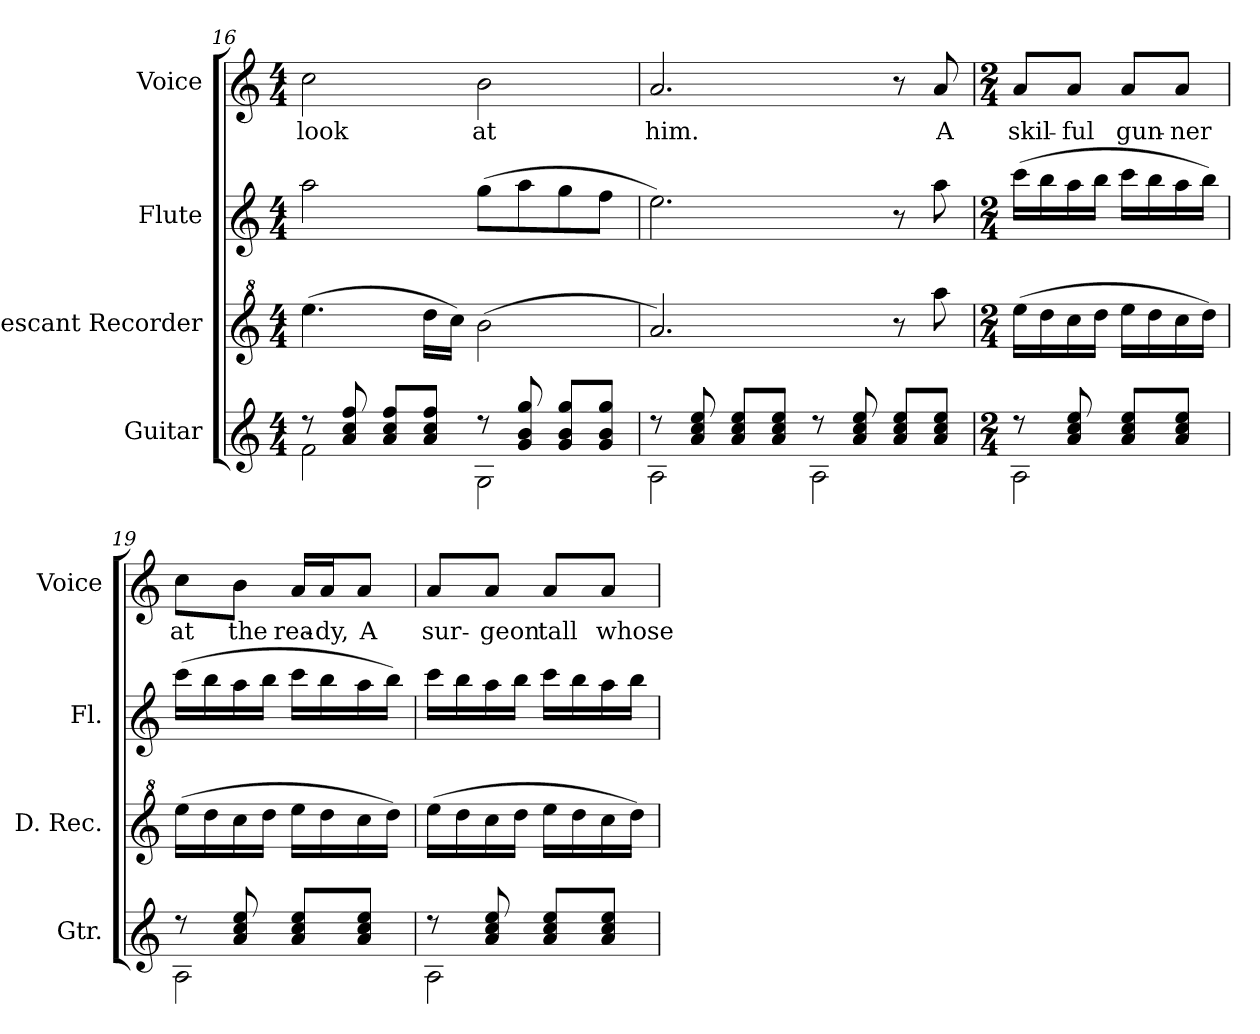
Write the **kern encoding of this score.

**kern	**kern	**kern	**kern	**text
*part4	*part3	*part2	*part1	*part1
*staff4	*staff3	*staff2	*staff1	*staff1
*I"Guitar	*I"Descant Recorder	*I"Flute	*I"Voice	*
*I'Gtr.	*I'D. Rec.	*I'Fl.	*I'Voice	*
*clefG2	*clefG^2	*clefG2	*clefG2	*
*ITrd7c12	*ITrd-7c-12	*	*	*
*k[]	*k[]	*k[]	*k[]	*
*C:	*C:	*C:	*C:	*
*M4/4	*M4/4	*M4/4	*M4/4	*
=16	=16	=16	=16	=16
*^	*	*	*	*
!	!	!	!	!	!LO:LY:b:color=#000000
8r	2Fi\	(4.eeeei\	2aai\	2cci\	look
8Ai/ 8ci 8fi	.	.	.	.	.
8Ai/ 8ci 8fiL	.	.	.	.	.
8Ai/ 8ci 8fiJ	.	16ddddi\LL	.	.	.
.	.	16cccci\JJ)	.	.	.
!	!	!	!	!	!LO:LY:b:color=#000000
8r	2GGi\	(2bbbi\	(8ggi\L	2bi\	at
8Gi/ 8Bi 8gi	.	.	8aai\	.	.
8Gi/ 8Bi 8giL	.	.	8ggi\	.	.
8Gi/ 8Bi 8giJ	.	.	8ffi\J	.	.
!!LO:PB:g=z
=17	=17	=17	=17	=17	=17
!	!	!	!	!	!LO:LY:b:color=#000000
8r	2AAi\	2.aaai/)	2.eei\)	2.ai/	him.
8Ai/ 8ci 8ei	.	.	.	.	.
8Ai/ 8ci 8eiL	.	.	.	.	.
8Ai/ 8ci 8eiJ	.	.	.	.	.
8r	2AAi\	.	.	.	.
8Ai/ 8ci 8ei	.	.	.	.	.
8Ai/ 8ci 8eiL	.	8r	8r	8r	.
!	!	!	!	!	!LO:LY:b:color=#000000
8Ai/ 8ci 8eiJ	.	8aaaai\	8aai\	8ai/	A
=18	=18	=18	=18	=18	=18
*M2/4	*	*M2/4	*M2/4	*M2/4	*
!	!	!	!	!	!LO:LY:b:color=#000000
8r	2AAi\	(16eeeei\LL	(16ccci\LL	8ai/L	skil-
.	.	16ddddi\	16bbi\	.	.
!	!	!	!	!	!LO:LY:b:color=#000000
8Ai/ 8ci 8ei	.	16cccci\	16aai\	8ai/J	-ful
.	.	16ddddi\JJ	16bbi\JJ	.	.
!	!	!	!	!	!LO:LY:b:color=#000000
8Ai/ 8ci 8eiL	.	16eeeei\LL	16ccci\LL	8ai/L	gun-
.	.	16ddddi\	16bbi\	.	.
!	!	!	!	!	!LO:LY:b:color=#000000
8Ai/ 8ci 8eiJ	.	16cccci\	16aai\	8ai/J	-ner
.	.	16ddddi\JJ)	16bbi\JJ)	.	.
=19	=19	=19	=19	=19	=19
!	!	!	!	!	!LO:LY:b:color=#000000
8r	2AAi\	(16eeeei\LL	(16ccci\LL	8cci\L	at
.	.	16ddddi\	16bbi\	.	.
!	!	!	!	!	!LO:LY:b:color=#000000
8Ai/ 8ci 8ei	.	16cccci\	16aai\	8bi\J	the
.	.	16ddddi\JJ	16bbi\JJ	.	.
!	!	!	!	!	!LO:LY:b:color=#000000
8Ai/ 8ci 8eiL	.	16eeeei\LL	16ccci\LL	16ai/LL	rea-
!	!	!	!	!	!LO:LY:b:color=#000000
.	.	16ddddi\	16bbi\	16ai/J	-dy,
!	!	!	!	!	!LO:LY:b:color=#000000
8Ai/ 8ci 8eiJ	.	16cccci\	16aai\	8ai/J	A
.	.	16ddddi\JJ)	16bbi\JJ)	.	.
=20	=20	=20	=20	=20	=20
!	!	!	!	!	!LO:LY:b:color=#000000
8r	2AAi\	(16eeeei\LL	16ccci\LL	8ai/L	sur-
.	.	16ddddi\	16bbi\	.	.
!	!	!	!	!	!LO:LY:b:color=#000000
8Ai/ 8ci 8ei	.	16cccci\	16aai\	8ai/J	-geon
.	.	16ddddi\JJ	16bbi\JJ	.	.
!	!	!	!	!	!LO:LY:b:color=#000000
8Ai/ 8ci 8eiL	.	16eeeei\LL	16ccci\LL	8ai/L	tall
.	.	16ddddi\	16bbi\	.	.
!	!	!	!	!	!LO:LY:b:color=#000000
8Ai/ 8ci 8eiJ	.	16cccci\	16aai\	8ai/J	whose
.	.	16ddddi\JJ)	16bbi\JJ	.	.
*v	*v	*	*	*	*
=	=	=	=	=
*-	*-	*-	*-	*-
